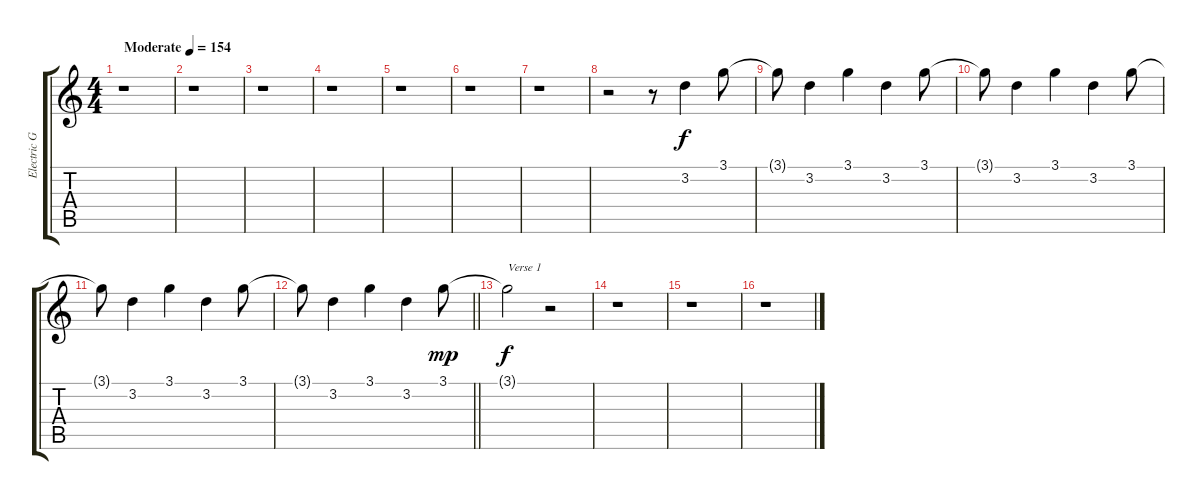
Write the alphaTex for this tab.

\track ("Electric Guitar 2" "Electric G") {instrument overdrivenguitar}
\staff {score tabs}
\tuning (E4 B3 G3 D3 A2 E2) {hide}
\ts (4 4)
\tempo (154 "Moderate")
\clef g2
\ks c
r.1{dy f instrument overdrivenguitar} |
r.1 |
r.1 |
r.1 |
r.1 |
r.1 |
r.1 |
r.2 r.8 3.2.4 3.1.8 |
3.1{t}.8 3.2.4 3.1.4 3.2.4 3.1.8 |
3.1{t}.8 3.2.4 3.1.4 3.2.4 3.1.8 |
3.1{t}.8 3.2.4 3.1.4 3.2.4 3.1.8 |
\barLineRight lightlight
3.1{t}.8 3.2.4 3.1.4 3.2.4 3.1.8{dy mp} |
3.1{t}.2{txt "Verse 1" dy f} r.2 |
r.1 |
r.1 |
r.1
